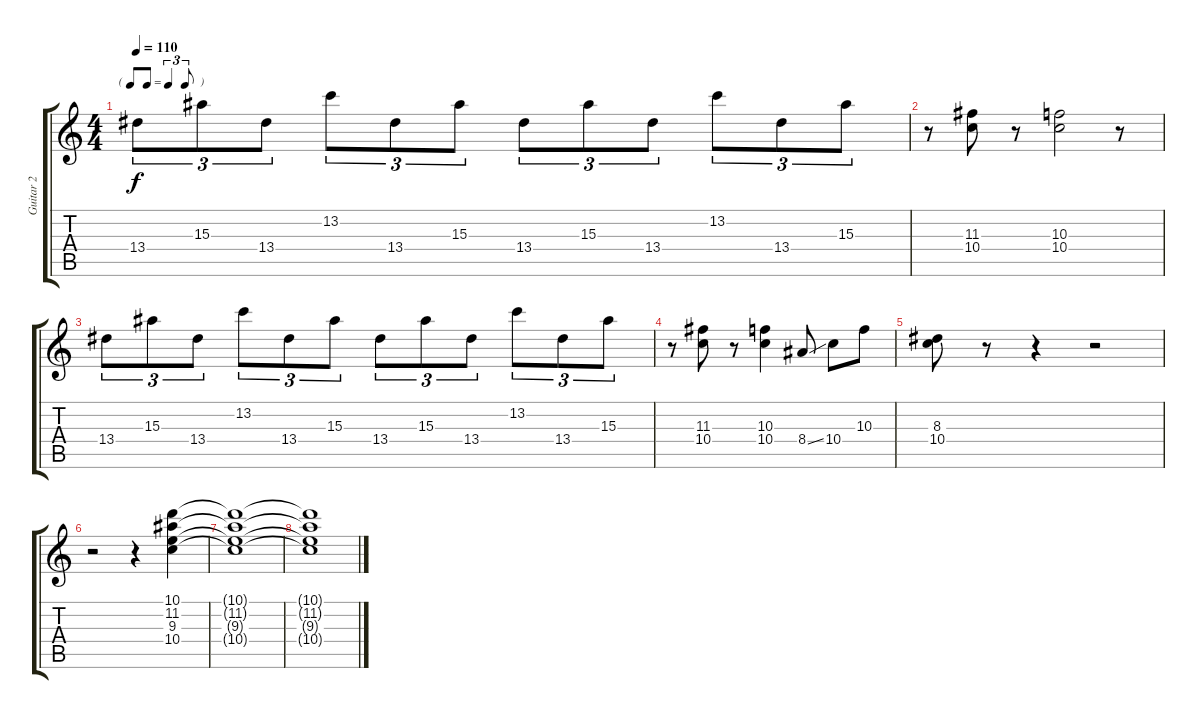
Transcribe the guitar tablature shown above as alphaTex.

\track ("Guitar 2" "Guitar 2") {instrument distortionguitar}
\staff {score tabs}
\tuning (E4 B3 G3 D3 A2 E2) {hide}
\ts (4 4)
\tf triplet8th
\tempo 110
\clef g2
\ks c
13.4.8{tu (3 2) dy f} 15.3.8{tu (3 2)} 13.4.8{tu (3 2)} 13.2.8{tu (3 2)} 13.4.8{tu (3 2)} 15.3.8{tu (3 2)} 13.4.8{tu (3 2)} 15.3.8{tu (3 2)} 13.4.8{tu (3 2)} 13.2.8{tu (3 2)} 13.4.8{tu (3 2)} 15.3.8{tu (3 2)} |
r.8 (11.3 10.4).8 r.8 (10.3 10.4).2 r.8 |
13.4.8{tu (3 2)} 15.3.8{tu (3 2)} 13.4.8{tu (3 2)} 13.2.8{tu (3 2)} 13.4.8{tu (3 2)} 15.3.8{tu (3 2)} 13.4.8{tu (3 2)} 15.3.8{tu (3 2)} 13.4.8{tu (3 2)} 13.2.8{tu (3 2)} 13.4.8{tu (3 2)} 15.3.8{tu (3 2)} |
r.8 (11.3 10.4).8 r.8 (10.3 10.4).4 8.4{ss}.8 10.4.8 10.3.8 |
(8.3 10.4).8 r.8 r.4 r.2 |
r.2 r.4 (10.1 11.2 9.3 10.4).4 |
(10.1{t} 11.2{t} 9.3{t} 10.4{t}).1 |
(10.1{t} 11.2{t} 9.3{t} 10.4{t}).1
